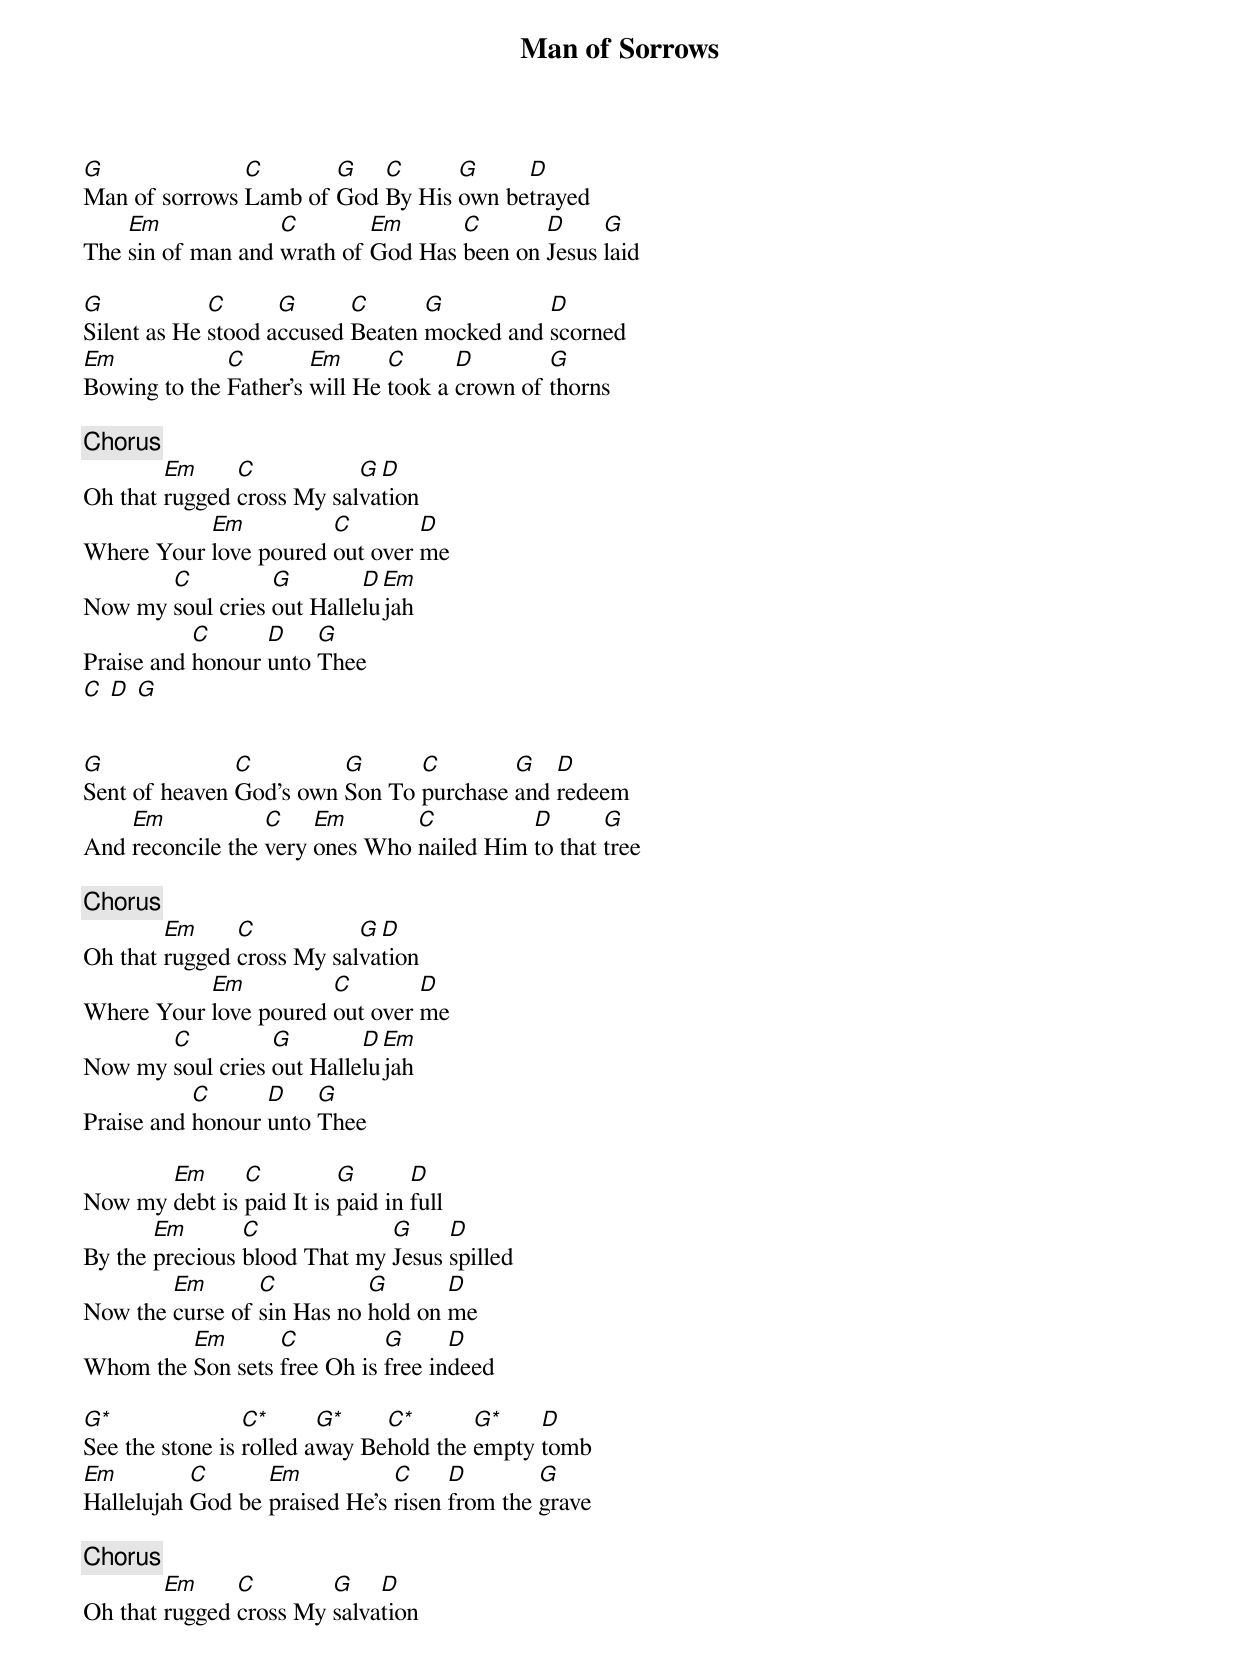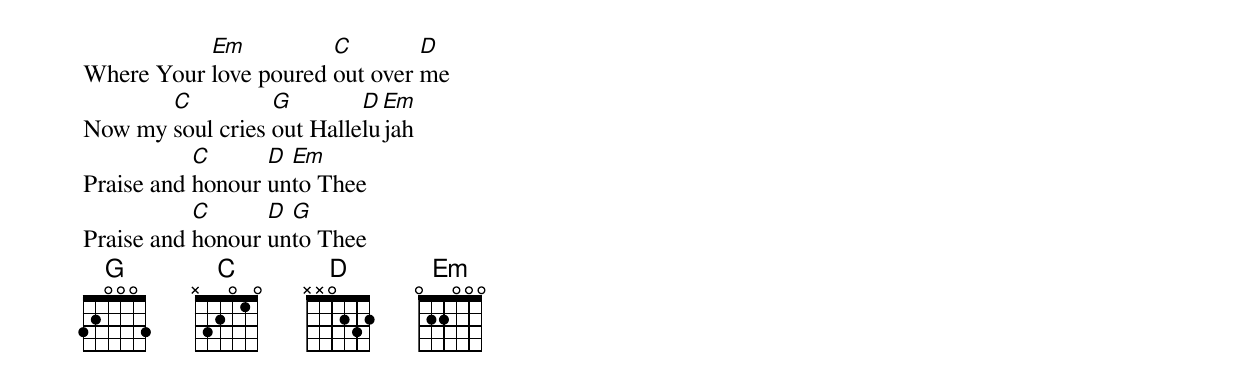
{Title: Man of Sorrows}
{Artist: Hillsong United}

{Verse 1}
[G]Man of sorrows [C]Lamb of [G]God [C]By His [G]own be[D]trayed
The [Em]sin of man and [C]wrath of [Em]God Has [C]been on [D]Jesus [G]laid

[G]Silent as He [C]stood a[G]ccused [C]Beaten [G]mocked and [D]scorned
[Em]Bowing to the [C]Father's [Em]will He [C]took a [D]crown of [G]thorns

{Chorus 1}
Oh that [Em]rugged [C]cross My sal[G]va[D]tion
Where Your [Em]love poured [C]out over [D]me
Now my [C]soul cries [G]out Halle[D]lu[Em]jah
Praise and [C]honour [D]unto [G]Thee
[C] [D] [G]


{Verse 2}
[G]Sent of heaven [C]God's own [G]Son To [C]purchase [G]and [D]redeem
And [Em]reconcile the [C]very [Em]ones Who [C]nailed Him [D]to that [G]tree

{Chorus 2, 3}
Oh that [Em]rugged [C]cross My sal[G]va[D]tion
Where Your [Em]love poured [C]out over [D]me
Now my [C]soul cries [G]out Halle[D]lu[Em]jah
Praise and [C]honour [D]unto [G]Thee

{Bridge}
Now my [Em]debt is [C]paid It is [G]paid in [D]full
By the [Em]precious [C]blood That my [G]Jesus [D]spilled
Now the [Em]curse of [C]sin Has no [G]hold on [D]me
Whom the [Em]Son sets [C]free Oh is [G]free in[D]deed

{Verse 4}
[G*]See the stone is [C*]rolled a[G*]way Be[C*]hold the [G*]empty [D]tomb
[Em]Hallelujah [C]God be [Em]praised He's [C]risen [D]from the [G]grave

{Chorus 4}
Oh that [Em]rugged [C]cross My [G]salva[D]tion
Where Your [Em]love poured [C]out over [D]me
Now my [C]soul cries [G]out Halle[D]lu[Em]jah
Praise and [C]honour [D]un[Em]to Thee
Praise and [C]honour [D]un[G]to Thee
